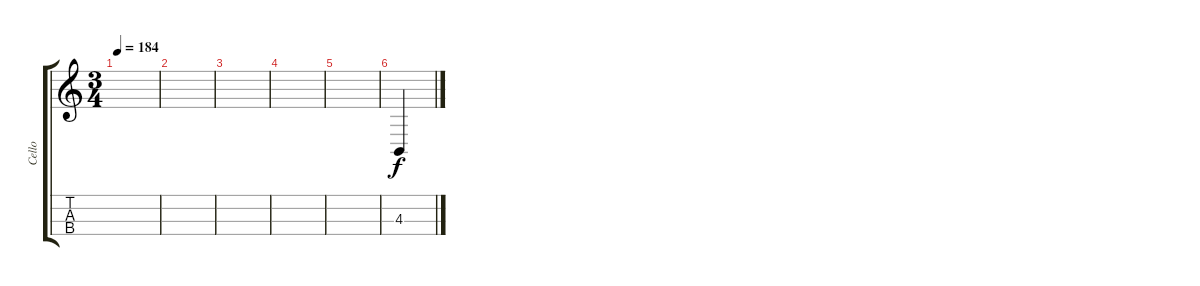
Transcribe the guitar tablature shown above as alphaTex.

\track ("Cello" "Cello") {instrument cello}
\staff {score tabs}
\tuning (A3 D3 G2 C2) {hide}
\ts (3 4)
\tempo 184
\clef g2
\ks c
|
|
|
|
|
4.3.4
